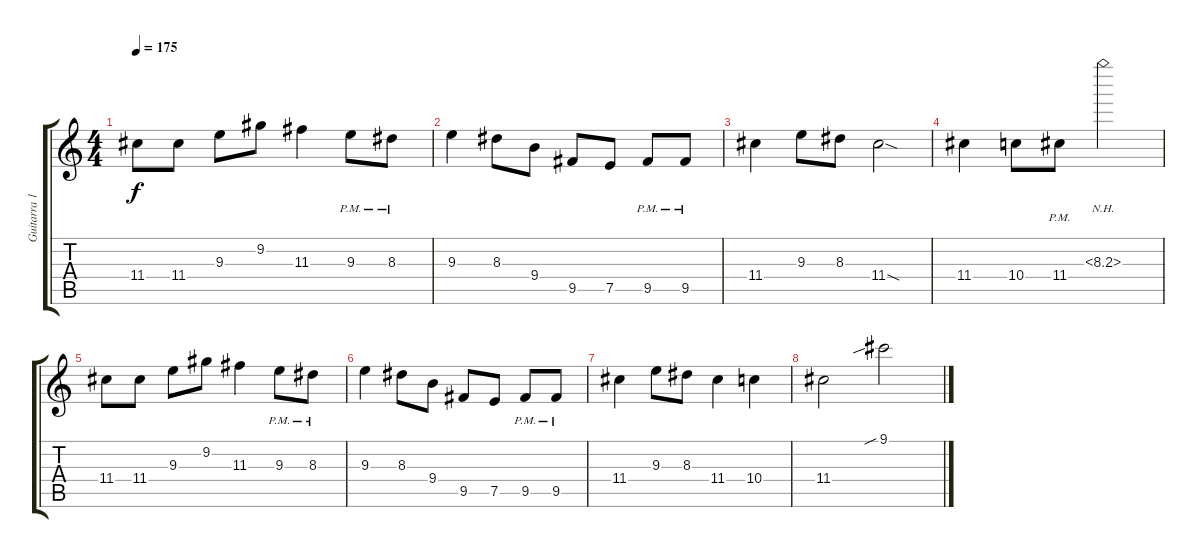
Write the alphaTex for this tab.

\track ("Guitarra 1" "Guitarra 1") {instrument distortionguitar}
\staff {score tabs}
\tuning (E4 B3 G3 D3 A2 E2) {hide}
\ts (4 4)
\tempo 175
\clef g2
\ks c
11.4.8{dy f} 11.4.8 9.3.8 9.2.8 11.3.4 9.3{pm}.8 8.3{pm}.8 |
9.3.4 8.3.8 9.4.8 9.5.8 7.5.8 9.5{pm}.8 9.5{pm}.8 |
11.4.4 9.3.8 8.3.8 11.4{sod}.2 |
11.4.4 10.4.8 11.4{pm}.8 8.3{nh}.2 |
11.4.8 11.4.8 9.3.8 9.2.8 11.3.4 9.3{pm}.8 8.3{pm}.8 |
9.3.4 8.3.8 9.4.8 9.5.8 7.5.8 9.5{pm}.8 9.5{pm}.8 |
11.4.4 9.3.8 8.3.8 11.4.4 10.4.4 |
11.4.2 9.1{sib}.2
